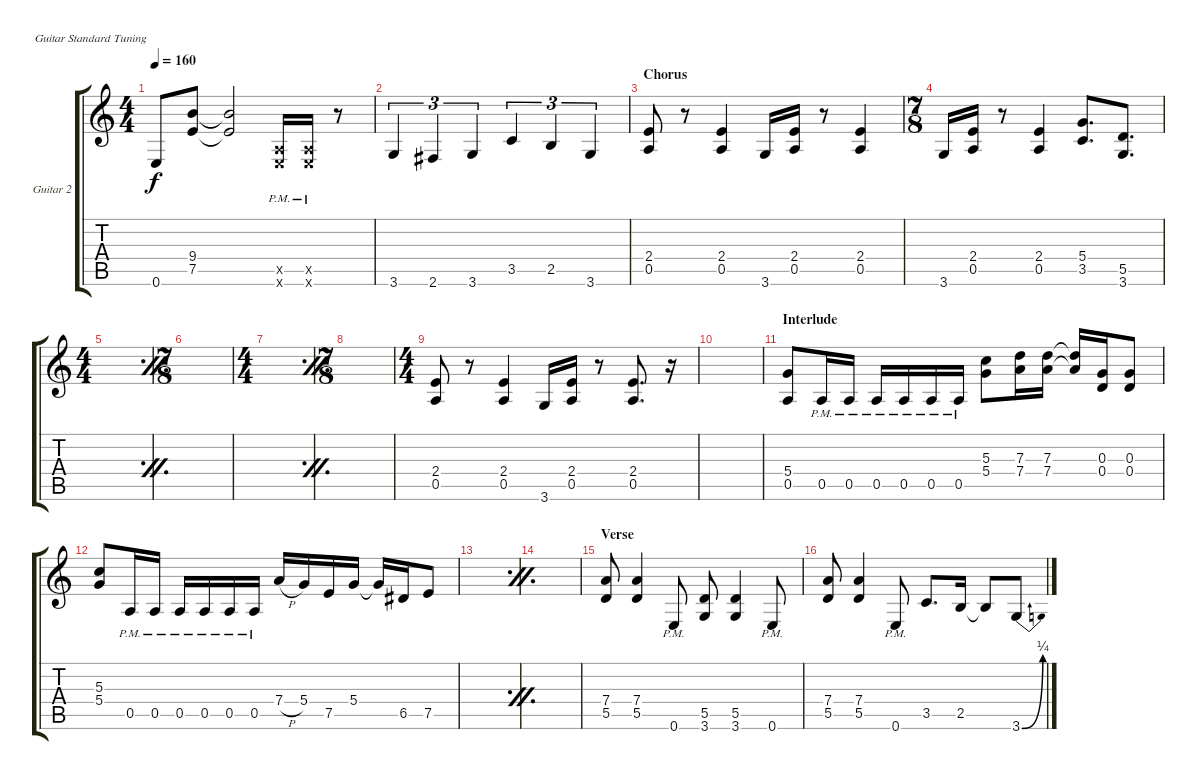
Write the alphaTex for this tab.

\bracketExtendMode groupsimilarinstruments
\firstSystemTrackNameOrientation horizontal
\otherSystemsTrackNameOrientation horizontal
\track ("Guitar 2" "Guitar 2") {instrument overdrivenguitar}
\staff {score tabs}
\tuning (E4 B3 G3 D3 A2 E2)
\ts (4 4)
\tempo 160
\clef g2
\ks c
0.6.8{dy f} (9.4 7.5).8 (9.4{t} 7.5{t}).2 (0.6{pm x} 0.5{pm x}).16 (0.6{pm x} 0.5{pm x}).16 r.8 |
3.6.4{tu (3 2)} 2.6.4{tu (3 2)} 3.6.4{tu (3 2)} 3.5.4{tu (3 2)} 2.5.4{tu (3 2)} 3.6.4{tu (3 2)} |
\section ("" "Chorus")
(2.4 0.5).8 r.8 (2.4 0.5).4 3.6.16 (2.4 0.5).16 r.8 (2.4 0.5).4 |
\ts (7 8)
3.6.16 (2.4 0.5).16 r.8 (2.4 0.5).4 (5.4 3.5).8{d} (5.5 3.6).8{d} |
\ts (4 4)
\simile firstofdouble
|
\ts (7 8)
\simile secondofdouble
|
\ts (4 4)
\simile firstofdouble
|
\ts (7 8)
\simile secondofdouble
|
\ts (4 4)
\simile none
(2.4 0.5).8 r.8 (2.4 0.5).4 3.6.16 (2.4 0.5).16 r.8 (2.4 0.5).8{d} r.16 |
|
\section ("" "Interlude")
(5.4 0.5).8 0.5{pm}.16 0.5{pm}.16 0.5{pm}.16 0.5{pm}.16 0.5{pm}.16 0.5{pm}.16 (5.3 5.4).8 (7.3 7.4).16 (7.3 7.4).16 (7.3{t} 7.4{t}).16 (0.3 0.4).16 (0.3 0.4).8 |
(5.3 5.4).8 0.5{pm}.16 0.5{pm}.16 0.5{pm}.16 0.5{pm}.16 0.5{pm}.16 0.5{pm}.16 7.4{h}.16 5.4.16 7.5.16 5.4.16 5.4{t}.16 6.5.16 7.5.8 |
\simile firstofdouble
|
\simile secondofdouble
|
\section ("" "Verse")
\simile none
(7.4 5.5).8 (7.4 5.5).4 0.6{pm}.8 (5.5 3.6).8 (5.5 3.6).4 0.6{pm}.8 |
(7.4 5.5).8 (7.4 5.5).4 0.6{pm}.8 3.5.8{d} 2.5.16 2.5{t}.8 3.6{be (bend 0 0 53.4 1)}.8
